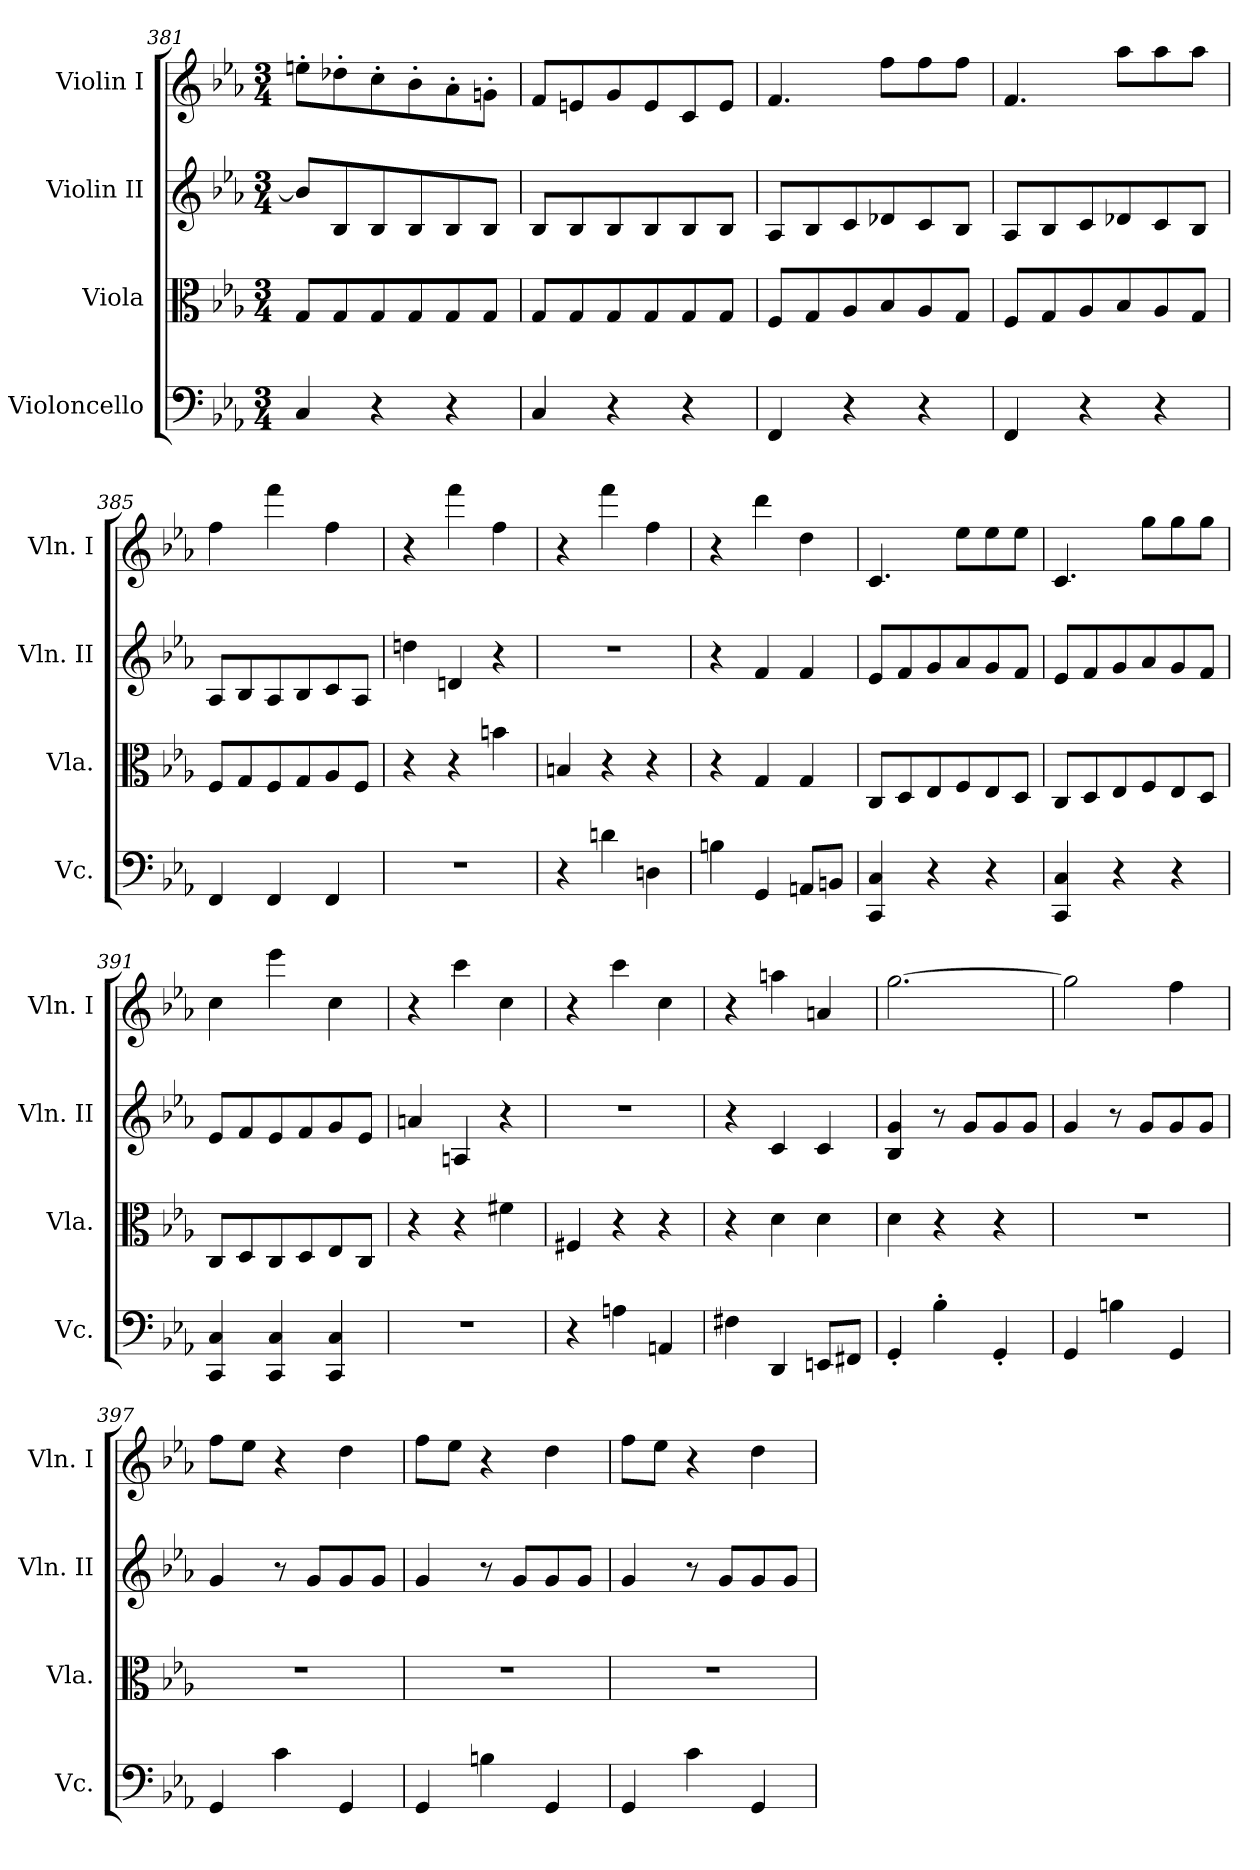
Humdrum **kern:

**kern	**kern	**kern	**kern
*part4	*part3	*part2	*part1
*staff4	*staff3	*staff2	*staff1
*I"Violoncello	*I"Viola	*I"Violin II	*I"Violin I
*I'Vc.	*I'Vla.	*I'Vln. II	*I'Vln. I
*clefF4	*clefC3	*clefG2	*clefG2
*k[b-e-a-]	*k[b-e-a-]	*k[b-e-a-]	*k[b-e-a-]
*c:	*c:	*c:	*c:
*M3/4	*M3/4	*M3/4	*M3/4
=381	=381	=381	=381
4C/	8G/L	8b-/L]	8een'\L
.	8G/	8B-/	8dd-X'\
4r	8G/	8B-/	8cc'\
.	8G/	8B-/	8b-'\
4r	8G/	8B-/	8a-'\
.	8G/J	8B-/J	8gn'\J
=382	=382	=382	=382
4C/	8G/L	8B-/L	8f/L
.	8G/	8B-/	8en/
4r	8G/	8B-/	8g/
.	8G/	8B-/	8e/
4r	8G/	8B-/	8c/
.	8G/J	8B-/J	8e/J
=383	=383	=383	=383
4FF/	8F/L	8A-/L	4.f/
.	8G/	8B-/	.
4r	8A-/	8c/	.
.	8B-/	8d-X/	8ff\L
4r	8A-/	8c/	8ff\
.	8G/J	8B-/J	8ff\J
!!LO:LB:g=z
=384	=384	=384	=384
4FF/	8F/L	8A-/L	4.f/
.	8G/	8B-/	.
4r	8A-/	8c/	.
.	8B-/	8d-X/	8aa-\L
4r	8A-/	8c/	8aa-\
.	8G/J	8B-/J	8aa-\J
=385	=385	=385	=385
4FF/	8F/L	8A-/L	4ff\
.	8G/	8B-/	.
4FF/	8F/	8A-/	4fff\
.	8G/	8B-/	.
4FF/	8A-/	8c/	4ff\
.	8F/J	8A-/J	.
=386	=386	=386	=386
2.r	4r	4ddn\	4r
.	4r	4dn/	4fff\
.	4bn\	4r	4ff\
=387	=387	=387	=387
4r	4Bn/	2.r	4r
4dn\	4r	.	4fff\
4Dn\	4r	.	4ff\
=388	=388	=388	=388
4Bn\	4r	4r	4r
4GG/	4G/	4f/	4ddd\
8AAn/L	4G/	4f/	4dd\
8BBn/J	.	.	.
=389	=389	=389	=389
4CC/ 4C/	8C/L	8e-/L	4.c/
.	8D/	8f/	.
4r	8E-/	8g/	.
.	8F/	8a-/	8ee-\L
4r	8E-/	8g/	8ee-\
.	8D/J	8f/J	8ee-\J
=390	=390	=390	=390
4CC/ 4C/	8C/L	8e-/L	4.c/
.	8D/	8f/	.
4r	8E-/	8g/	.
.	8F/	8a-/	8gg\L
4r	8E-/	8g/	8gg\
.	8D/J	8f/J	8gg\J
!!LO:LB:g=z
=391	=391	=391	=391
4CC/ 4C/	8C/L	8e-/L	4cc\
.	8D/	8f/	.
4CC/ 4C/	8C/	8e-/	4eee-\
.	8D/	8f/	.
4CC/ 4C/	8E-/	8g/	4cc\
.	8C/J	8e-/J	.
=392	=392	=392	=392
2.r	4r	4an/	4r
.	4r	4An/	4ccc\
.	4f#X\	4r	4cc\
=393	=393	=393	=393
4r	4F#X/	2.r	4r
4An\	4r	.	4ccc\
4AAn/	4r	.	4cc\
=394	=394	=394	=394
4F#X\	4r	4r	4r
4DD/	4d\	4c/	4aan\
8EEn/L	4d\	4c/	4an/
8FF#X/J	.	.	.
=395	=395	=395	=395
4GG'/	4d\	4B-/ 4g/	[2.gg\
4B-'\	4r	8r	.
.	.	8g/L	.
4GG'/	4r	8g/	.
.	.	8g/J	.
=396	=396	=396	=396
4GG/	2.r	4g/	2gg\]
4Bn\	.	8r	.
.	.	8g/L	.
4GG/	.	8g/	4ff\
.	.	8g/J	.
=397	=397	=397	=397
4GG/	2.r	4g/	8ff\L
.	.	.	8ee-\J
4c\	.	8r	4r
.	.	8g/L	.
4GG/	.	8g/	4dd\
.	.	8g/J	.
!!LO:PB:g=z
=398	=398	=398	=398
4GG/	2.r	4g/	8ff\L
.	.	.	8ee-\J
4Bn\	.	8r	4r
.	.	8g/L	.
4GG/	.	8g/	4dd\
.	.	8g/J	.
=399	=399	=399	=399
4GG/	2.r	4g/	8ff\L
.	.	.	8ee-\J
4c\	.	8r	4r
.	.	8g/L	.
4GG/	.	8g/	4dd\
.	.	8g/J	.
=	=	=	=
*-	*-	*-	*-
